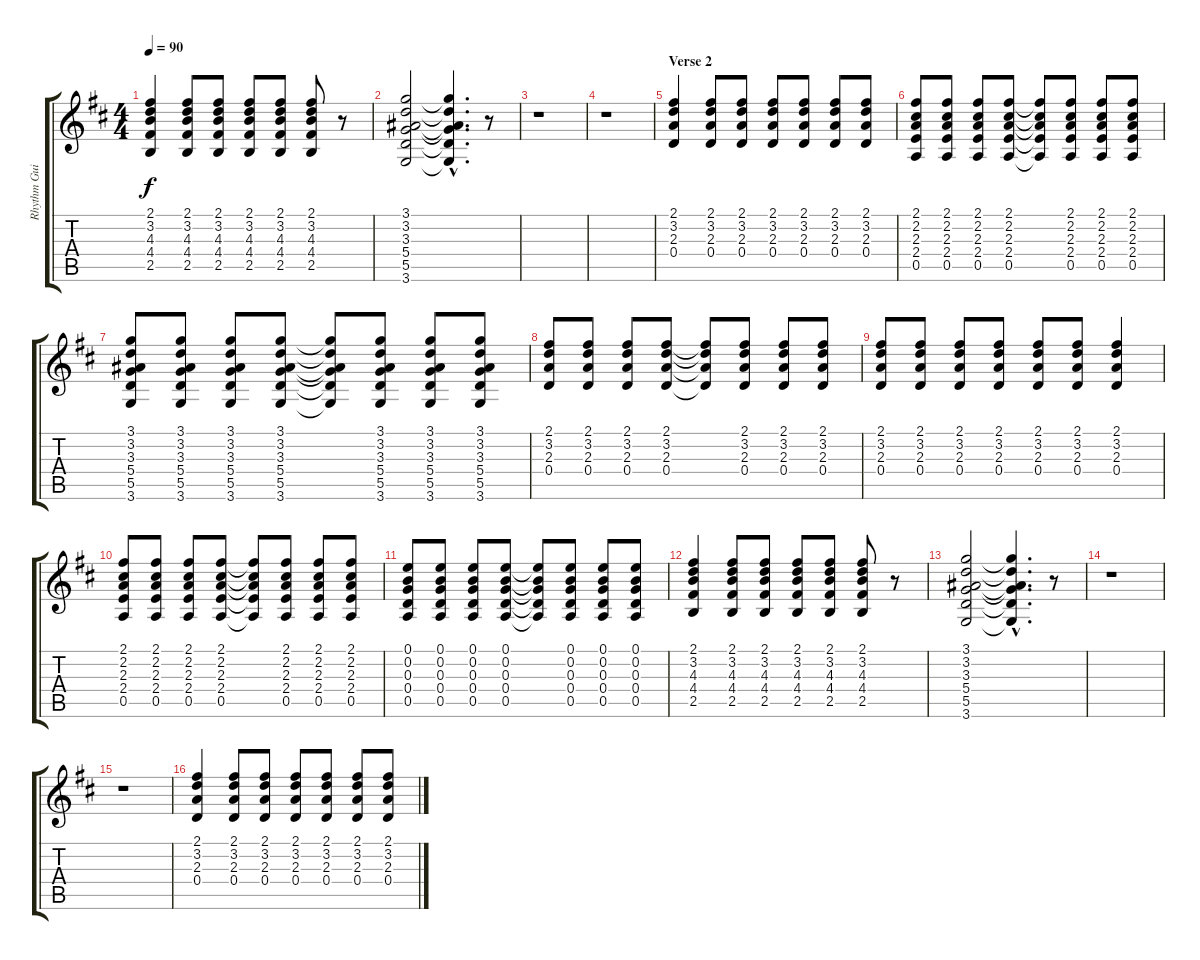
\track ("Rhythm Guitar" "Rhythm Gui") {instrument acousticguitarnylon}
\staff {score tabs}
\tuning (E4 B3 G3 D3 A2 E2) {hide}
\ts (4 4)
\tempo 90
\clef g2
\ks d
(2.1 3.2 4.3 4.4 2.5).4{dy f} (2.1 3.2 4.3 4.4 2.5).8 (2.1 3.2 4.3 4.4 2.5).8 (2.1 3.2 4.3 4.4 2.5).8 (2.1 3.2 4.3 4.4 2.5).8 (2.1 3.2 4.3 4.4 2.5).8 r.8 |
(3.1 3.2 3.3 5.4 5.5 3.6).2 (3.1{hac t} 3.2{hac t} 3.3{hac t} 5.4{hac t} 5.5{hac t} 3.6{hac t}).4{d} r.8 |
r.1 |
r.1 |
\section ("" "Verse 2")
(2.1 3.2 2.3 0.4).4 (2.1 3.2 2.3 0.4).8 (2.1 3.2 2.3 0.4).8 (2.1 3.2 2.3 0.4).8 (2.1 3.2 2.3 0.4).8 (2.1 3.2 2.3 0.4).8 (2.1 3.2 2.3 0.4).8 |
(2.1 2.2 2.3 2.4 0.5).8 (2.1 2.2 2.3 2.4 0.5).8 (2.1 2.2 2.3 2.4 0.5).8 (2.1 2.2 2.3 2.4 0.5).8 (2.1{t} 2.2{t} 2.3{t} 2.4{t} 0.5{t}).8 (2.1 2.2 2.3 2.4 0.5).8 (2.1 2.2 2.3 2.4 0.5).8 (2.1 2.2 2.3 2.4 0.5).8 |
(3.1 3.2 3.3 5.4 5.5 3.6).8 (3.1 3.2 3.3 5.4 5.5 3.6).8 (3.1 3.2 3.3 5.4 5.5 3.6).8 (3.1 3.2 3.3 5.4 5.5 3.6).8 (3.1{t} 3.2{t} 3.3{t} 5.4{t} 5.5{t} 3.6{t}).8 (3.1 3.2 3.3 5.4 5.5 3.6).8 (3.1 3.2 3.3 5.4 5.5 3.6).8 (3.1 3.2 3.3 5.4 5.5 3.6).8 |
(2.1 3.2 2.3 0.4).8 (2.1 3.2 2.3 0.4).8 (2.1 3.2 2.3 0.4).8 (2.1 3.2 2.3 0.4).8 (2.1{t} 3.2{t} 2.3{t} 0.4{t}).8 (2.1 3.2 2.3 0.4).8 (2.1 3.2 2.3 0.4).8 (2.1 3.2 2.3 0.4).8 |
(2.1 3.2 2.3 0.4).8 (2.1 3.2 2.3 0.4).8 (2.1 3.2 2.3 0.4).8 (2.1 3.2 2.3 0.4).8 (2.1 3.2 2.3 0.4).8 (2.1 3.2 2.3 0.4).8 (2.1 3.2 2.3 0.4).4 |
(2.1 2.2 2.3 2.4 0.5).8 (2.1 2.2 2.3 2.4 0.5).8 (2.1 2.2 2.3 2.4 0.5).8 (2.1 2.2 2.3 2.4 0.5).8 (2.1{t} 2.2{t} 2.3{t} 2.4{t} 0.5{t}).8 (2.1 2.2 2.3 2.4 0.5).8 (2.1 2.2 2.3 2.4 0.5).8 (2.1 2.2 2.3 2.4 0.5).8 |
(0.1 0.2 0.3 0.4 0.5).8 (0.1 0.2 0.3 0.4 0.5).8 (0.1 0.2 0.3 0.4 0.5).8 (0.1 0.2 0.3 0.4 0.5).8 (0.1{t} 0.2{t} 0.3{t} 0.4{t} 0.5{t}).8 (0.1 0.2 0.3 0.4 0.5).8 (0.1 0.2 0.3 0.4 0.5).8 (0.1 0.2 0.3 0.4 0.5).8 |
(2.1 3.2 4.3 4.4 2.5).4 (2.1 3.2 4.3 4.4 2.5).8 (2.1 3.2 4.3 4.4 2.5).8 (2.1 3.2 4.3 4.4 2.5).8 (2.1 3.2 4.3 4.4 2.5).8 (2.1 3.2 4.3 4.4 2.5).8 r.8 |
(3.1 3.2 3.3 5.4 5.5 3.6).2 (3.1{hac t} 3.2{hac t} 3.3{hac t} 5.4{hac t} 5.5{hac t} 3.6{hac t}).4{d} r.8 |
r.1 |
r.1 |
(2.1 3.2 2.3 0.4).4 (2.1 3.2 2.3 0.4).8 (2.1 3.2 2.3 0.4).8 (2.1 3.2 2.3 0.4).8 (2.1 3.2 2.3 0.4).8 (2.1 3.2 2.3 0.4).8 (2.1 3.2 2.3 0.4).8
